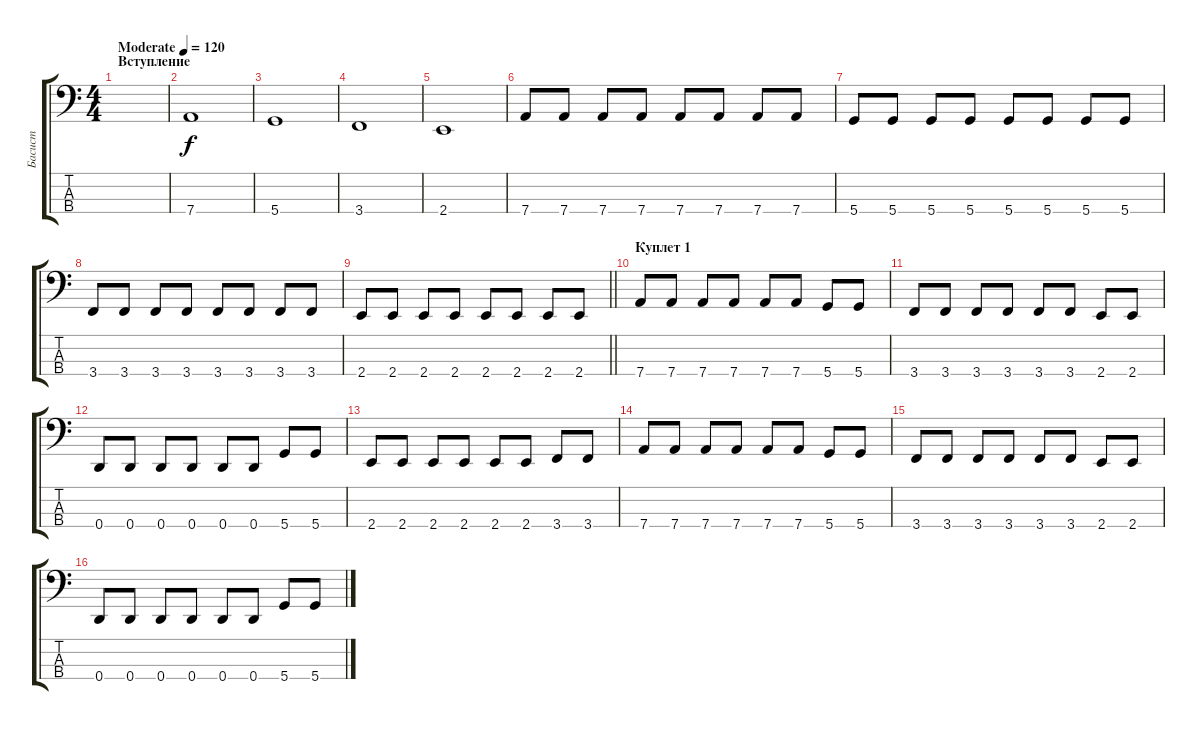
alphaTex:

\track ("Басист" "Басист") {instrument electricbassfinger}
\staff {score tabs}
\tuning (G2 D2 A1 D1) {hide}
\ts (4 4)
\section ("" "Вступление")
\tempo (120 "Moderate")
\clef f4
\ks c
|
7.4.1 |
5.4.1 |
3.4.1 |
2.4.1 |
7.4.8 7.4.8 7.4.8 7.4.8 7.4.8 7.4.8 7.4.8 7.4.8 |
5.4.8 5.4.8 5.4.8 5.4.8 5.4.8 5.4.8 5.4.8 5.4.8 |
3.4.8 3.4.8 3.4.8 3.4.8 3.4.8 3.4.8 3.4.8 3.4.8 |
\barLineRight lightlight
2.4.8 2.4.8 2.4.8 2.4.8 2.4.8 2.4.8 2.4.8 2.4.8 |
\section ("" "Куплет 1")
7.4.8 7.4.8 7.4.8 7.4.8 7.4.8 7.4.8 5.4.8 5.4.8 |
3.4.8 3.4.8 3.4.8 3.4.8 3.4.8 3.4.8 2.4.8 2.4.8 |
0.4.8 0.4.8 0.4.8 0.4.8 0.4.8 0.4.8 5.4.8 5.4.8 |
2.4.8 2.4.8 2.4.8 2.4.8 2.4.8 2.4.8 3.4.8 3.4.8 |
7.4.8 7.4.8 7.4.8 7.4.8 7.4.8 7.4.8 5.4.8 5.4.8 |
3.4.8 3.4.8 3.4.8 3.4.8 3.4.8 3.4.8 2.4.8 2.4.8 |
0.4.8 0.4.8 0.4.8 0.4.8 0.4.8 0.4.8 5.4.8 5.4.8
